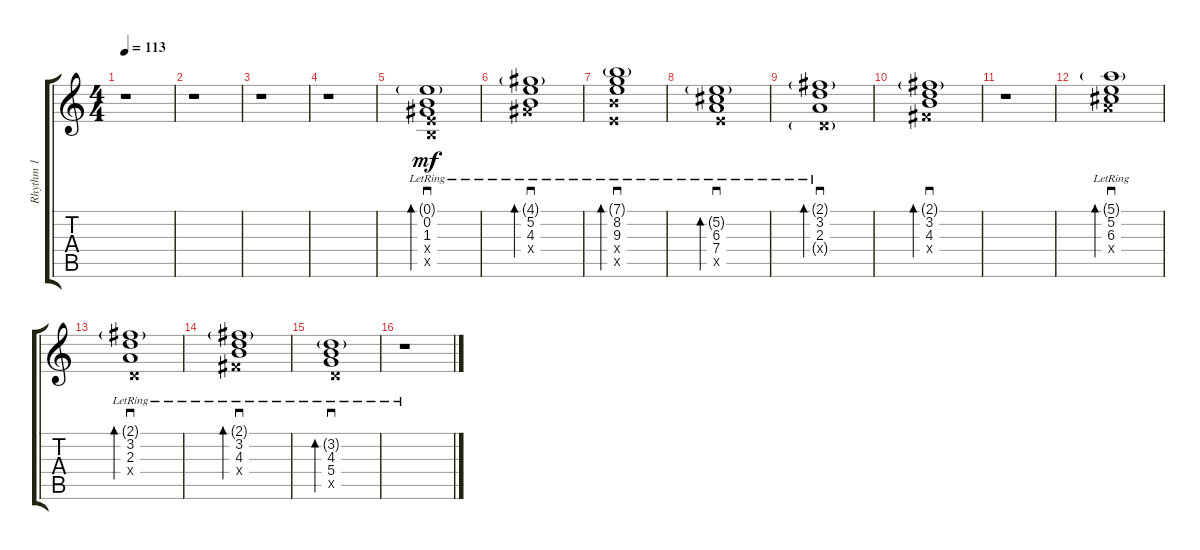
\track ("Rhythm 1" "Rhythm 1") {instrument electricguitarjazz}
\staff {score tabs}
\tuning (E4 B3 G3 D3 A2 E2) {hide}
\ts (4 4)
\tempo 113
\clef g2
\ks c
r.1{dy mf} |
r.1 |
r.1 |
r.1 |
(0.1{g lr} 0.2{lr} 1.3{lr} 2.4{x} 2.5{x}).1{sd bd 120} |
(4.1{g lr} 5.2{lr} 4.3{lr} 6.4{x}).1{sd bd 120} |
(7.1{g lr} 8.2{lr} 9.3 9.4{x} 7.5{x}).1{sd bd 120} |
(5.2{g lr} 6.3{lr} 7.4{lr} 7.5{x}).1{sd bd 120} |
(2.1{g lr} 3.2{lr} 2.3{lr} 0.4{g x}).1{sd bd 240} |
(2.1{g} 3.2 4.3 4.4{x}).1{sd bd 240} |
r.1 |
(5.1{g} 5.2{lr} 6.3{lr} 7.4{x}).1{sd bd 120} |
(2.1{g lr} 3.2{lr} 2.3{lr} 0.4{x}).1{sd bd 120} |
(2.1{g lr} 3.2{lr} 4.3{lr} 4.4{x}).1{sd bd 120} |
(3.2{g lr} 4.3{lr} 5.4{lr} 5.5{x}).1{sd bd 240} |
r.1
